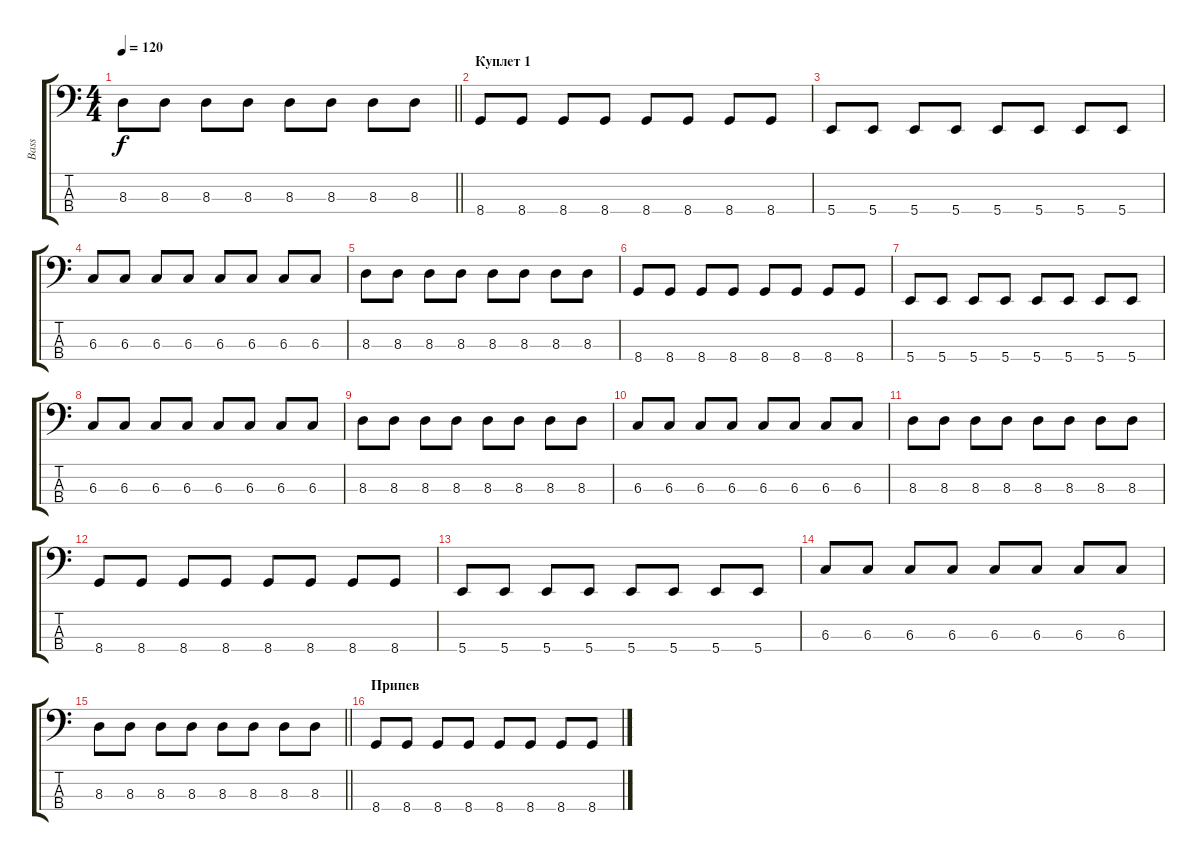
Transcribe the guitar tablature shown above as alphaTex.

\track ("Bass" "Bass") {instrument electricbasspick}
\staff {score tabs}
\tuning (E2 B1 Gb1 B0) {hide}
\ts (4 4)
\tempo 120
\clef f4
\barLineRight lightlight
\ks c
8.3.8{dy f} 8.3.8 8.3.8 8.3.8 8.3.8 8.3.8 8.3.8 8.3.8 |
\section ("" "Куплет 1")
8.4.8 8.4.8 8.4.8 8.4.8 8.4.8 8.4.8 8.4.8 8.4.8 |
5.4.8 5.4.8 5.4.8 5.4.8 5.4.8 5.4.8 5.4.8 5.4.8 |
6.3.8 6.3.8 6.3.8 6.3.8 6.3.8 6.3.8 6.3.8 6.3.8 |
8.3.8 8.3.8 8.3.8 8.3.8 8.3.8 8.3.8 8.3.8 8.3.8 |
8.4.8 8.4.8 8.4.8 8.4.8 8.4.8 8.4.8 8.4.8 8.4.8 |
5.4.8 5.4.8 5.4.8 5.4.8 5.4.8 5.4.8 5.4.8 5.4.8 |
6.3.8 6.3.8 6.3.8 6.3.8 6.3.8 6.3.8 6.3.8 6.3.8 |
8.3.8 8.3.8 8.3.8 8.3.8 8.3.8 8.3.8 8.3.8 8.3.8 |
6.3.8 6.3.8 6.3.8 6.3.8 6.3.8 6.3.8 6.3.8 6.3.8 |
8.3.8 8.3.8 8.3.8 8.3.8 8.3.8 8.3.8 8.3.8 8.3.8 |
8.4.8 8.4.8 8.4.8 8.4.8 8.4.8 8.4.8 8.4.8 8.4.8 |
5.4.8 5.4.8 5.4.8 5.4.8 5.4.8 5.4.8 5.4.8 5.4.8 |
6.3.8 6.3.8 6.3.8 6.3.8 6.3.8 6.3.8 6.3.8 6.3.8 |
\barLineRight lightlight
8.3.8 8.3.8 8.3.8 8.3.8 8.3.8 8.3.8 8.3.8 8.3.8 |
\section ("" "Припев")
8.4.8 8.4.8 8.4.8 8.4.8 8.4.8 8.4.8 8.4.8 8.4.8
